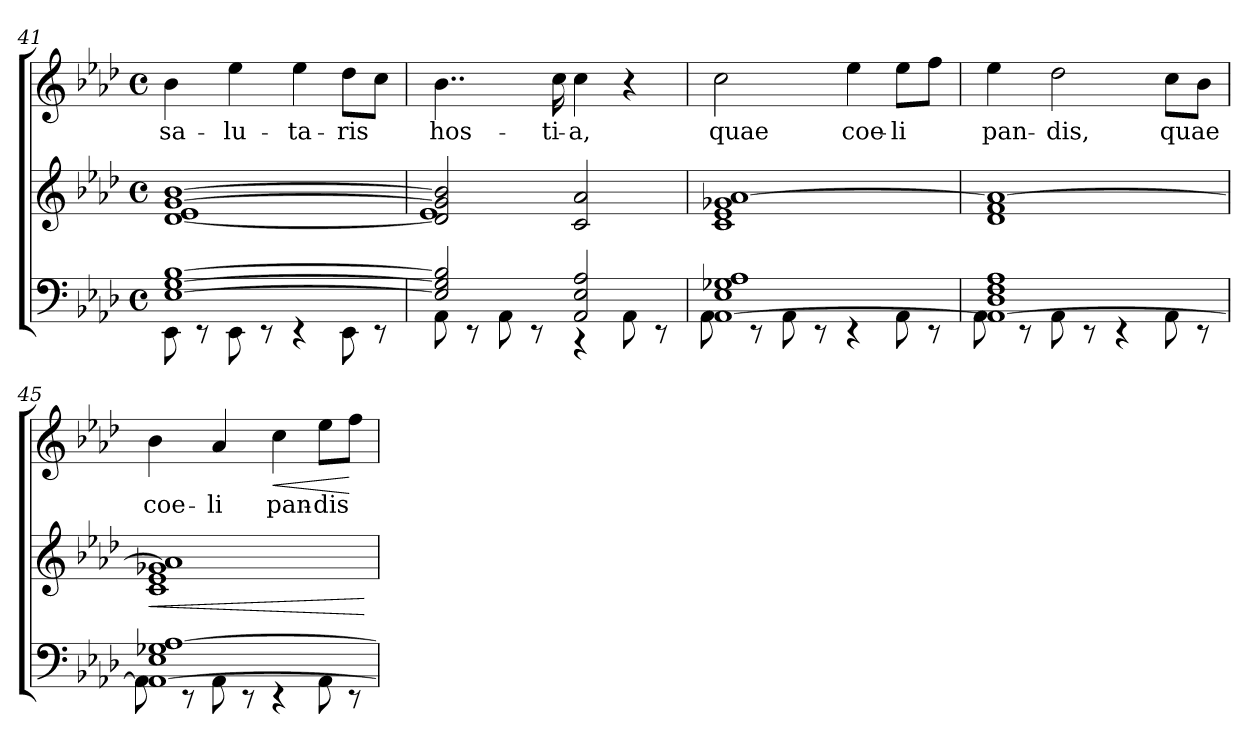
**kern	**kern	**dynam	**kern	**text	**dynam
*part2	*part2	*part2	*part1	*part1	*part1
*staff3	*staff2	*staff2/3	*staff1	*staff1	*staff1
*clefF4	*clefG2	*	*clefG2	*	*
*	*	*	*ITrd7c12	*	*
*k[b-e-a-d-]	*k[b-e-a-d-]	*	*k[b-e-a-d-]	*	*
*A-:	*A-:	*	*A-:	*	*
*M4/4	*M4/4	*	*M4/4	*	*
*met(c)	*met(c)	*	*met(c)	*	*
=41	=41	=41	=41	=41	=41
*^	*	*	*	*	*
!	!	!	!	!	!LO:LY:b	!
[>1E- [>1G [>1B-	8EE-\	[1d- 1e- [1g [1b-	.	4B-\	sa-	.
.	8rEE	.	.	.	.	.
!	!	!	!	!	!LO:LY:b	!
.	8EE-\	.	.	4e-\	-lu-	.
.	8rEE	.	.	.	.	.
!	!	!	!	!	!LO:LY:b	!
.	4rEE	.	.	4e-\	-ta-	.
!	!	!	!	!	!LO:LY:b	!
.	8EE-\	.	.	8d-\L	-ris	.
.	8rEE	.	.	8c\J	.	.
=42	=42	=42	=42	=42	=42	=42
*	*	*^	*	*	*	*
!	!	!	!	!	!	!LO:LY:b	!
2E-/] 2G/] 2B-/]	8AA-\	2d-/] 2g/] 2b-/]	1e-	.	4..B-\	hos-	.
.	8rEE	.	.	.	.	.	.
.	8AA-\	.	.	.	.	.	.
.	8rEE	.	.	.	.	.	.
!	!	!	!	!	!	!LO:LY:b	!
.	.	.	.	.	16c\	-ti-	.
!	!	!	!	!	!	!LO:LY:b	!
2AA-/ 2E-/ 2A-/	4rCC	2c/ 2a-/	.	.	4c\	-a,	.
.	8AA-\	.	.	.	4r	.	.
.	8rEE	.	.	.	.	.	.
*	*	*v	*v	*	*	*	*
!!LO:LB:g=z
=43	=43	=43	=43	=43	=43	=43
!	!	!	!	!	!LO:LY:b	!
[>1AA- 1E- 1G-X 1A-	8AA-\	1c 1e- 1g-X [>1a-	.	2c\	quae	.
.	8rEE	.	.	.	.	.
.	8AA-\	.	.	.	.	.
.	8rEE	.	.	.	.	.
!	!	!	!	!	!LO:LY:b	!
.	4rEE	.	.	4e-\	coe-	.
!	!	!	!	!	!LO:LY:b	!
.	8AA-\	.	.	8e-\L	-li	.
.	8rEE	.	.	8f\J	.	.
=44	=44	=44	=44	=44	=44	=44
!	!	!	!	!	!LO:LY:b	!
1AA-_ 1D- 1F 1A-	8AA-\	1d- 1f 1a-_	.	4e-\	pan-	.
.	8rEE	.	.	.	.	.
!	!	!	!	!	!LO:LY:b	!
.	8AA-\	.	.	2d-\	-dis,	.
.	8rEE	.	.	.	.	.
.	4rEE	.	.	.	.	.
!	!	!	!	!	!LO:LY:b	!
.	8AA-\	.	.	8c\L	quae	.
.	8rEE	.	.	8B-\J	.	.
=45	=45	=45	=45	=45	=45	=45
!	!	!	!LO:HP:b	!	!LO:LY:b	!
1AA-_ 1E- 1G-X [>1A-	8AA-\	1c 1e- 1g-X 1a-]	<	4B-\	coe-	.
.	8rEE	.	.	.	.	.
!	!	!	!	!	!LO:LY:b	!
.	8AA-\	.	.	4A-/	-li	.
.	8rEE	.	.	.	.	.
!	!	!	!	!	!LO:LY:b	!LO:HP:b
.	4rEE	.	.	4c\	pan-	<
!	!	!	!	!	!LO:LY:b	!
.	8AA-\	.	.	8e-\L	-dis	.
.	8rEE	.	.	8f\J	.	[
*v	*v	*	*	*	*	*
.	.	[	.	.	.
=	=	=	=	=	=
*-	*-	*-	*-	*-	*-
